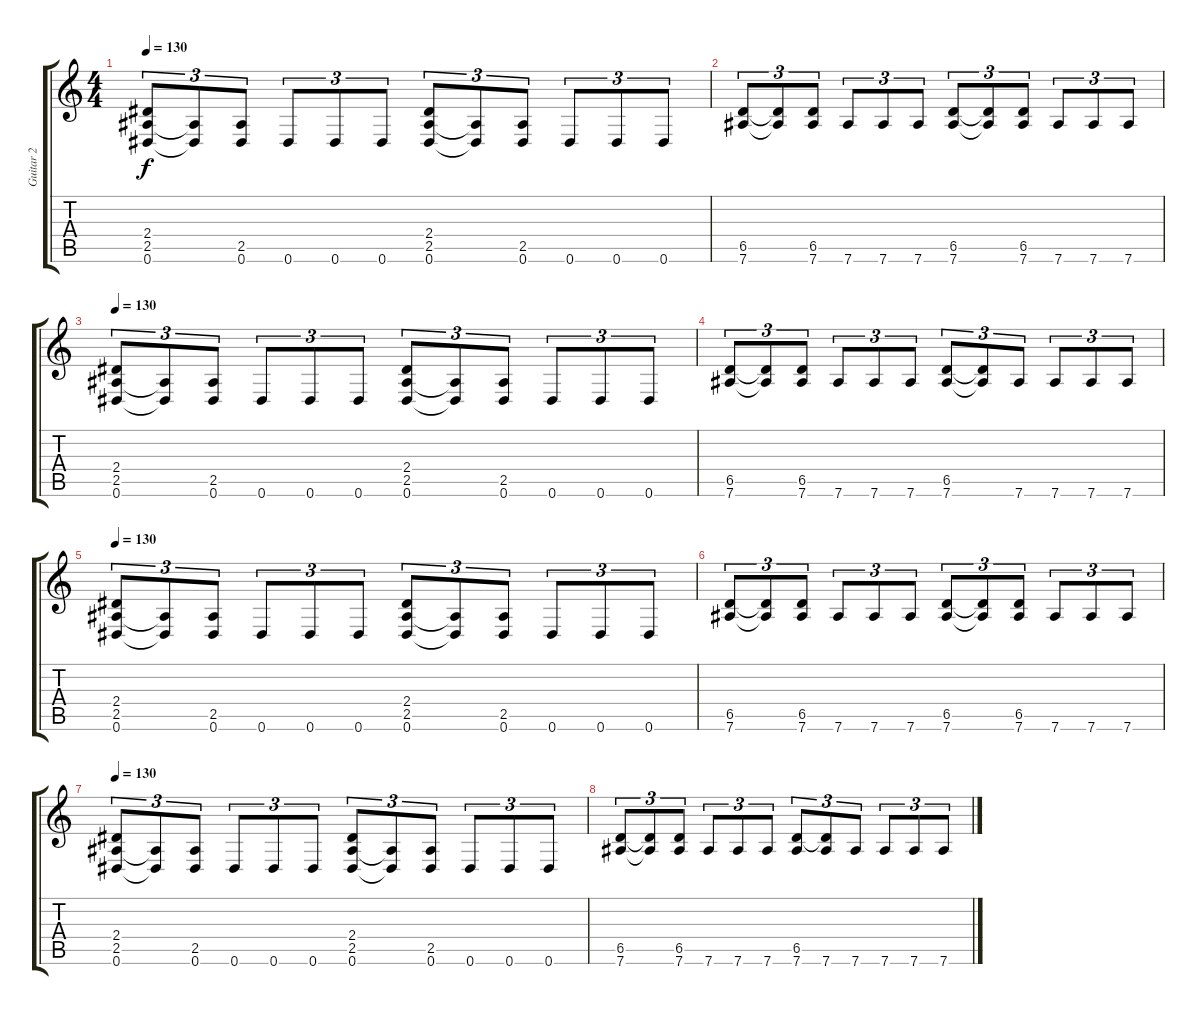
\track ("Guitar 2" "Guitar 2") {instrument distortionguitar}
\staff {score tabs}
\tuning (Eb4 Bb3 Gb3 Db3 Ab2 Eb2) {hide}
\ts (4 4)
\tempo 130
\clef g2
\ks c
(2.4 2.5 0.6).8{tu (3 2) dy f volume 15} (2.5{t} 0.6{t}).8{tu (3 2)} (2.5 0.6).8{tu (3 2)} 0.6.8{tu (3 2)} 0.6.8{tu (3 2)} 0.6.8{tu (3 2)} (2.4 2.5 0.6).8{tu (3 2)} (2.5{t} 0.6{t}).8{tu (3 2)} (2.5 0.6).8{tu (3 2)} 0.6.8{tu (3 2)} 0.6.8{tu (3 2)} 0.6.8{tu (3 2)} |
(6.5 7.6).8{tu (3 2)} (6.5{t} 7.6{t}).8{tu (3 2)} (6.5 7.6).8{tu (3 2)} 7.6.8{tu (3 2)} 7.6.8{tu (3 2)} 7.6.8{tu (3 2)} (6.5 7.6).8{tu (3 2)} (6.5{t} 7.6{t}).8{tu (3 2)} (6.5 7.6).8{tu (3 2)} 7.6.8{tu (3 2)} 7.6.8{tu (3 2)} 7.6.8{tu (3 2)} |
\tempo 130
(2.4 2.5 0.6).8{tu (3 2)} (2.5{t} 0.6{t}).8{tu (3 2)} (2.5 0.6).8{tu (3 2)} 0.6.8{tu (3 2)} 0.6.8{tu (3 2)} 0.6.8{tu (3 2)} (2.4 2.5 0.6).8{tu (3 2)} (2.5{t} 0.6{t}).8{tu (3 2)} (2.5 0.6).8{tu (3 2)} 0.6.8{tu (3 2)} 0.6.8{tu (3 2)} 0.6.8{tu (3 2)} |
(6.5 7.6).8{tu (3 2)} (6.5{t} 7.6{t}).8{tu (3 2)} (6.5 7.6).8{tu (3 2)} 7.6.8{tu (3 2)} 7.6.8{tu (3 2)} 7.6.8{tu (3 2)} (6.5 7.6).8{tu (3 2)} (6.5{t} 7.6{t}).8{tu (3 2)} 7.6.8{tu (3 2)} 7.6.8{tu (3 2)} 7.6.8{tu (3 2)} 7.6.8{tu (3 2)} |
\tempo 130
(2.4 2.5 0.6).8{tu (3 2)} (2.5{t} 0.6{t}).8{tu (3 2)} (2.5 0.6).8{tu (3 2)} 0.6.8{tu (3 2)} 0.6.8{tu (3 2)} 0.6.8{tu (3 2)} (2.4 2.5 0.6).8{tu (3 2)} (2.5{t} 0.6{t}).8{tu (3 2)} (2.5 0.6).8{tu (3 2)} 0.6.8{tu (3 2)} 0.6.8{tu (3 2)} 0.6.8{tu (3 2)} |
(6.5 7.6).8{tu (3 2)} (6.5{t} 7.6{t}).8{tu (3 2)} (6.5 7.6).8{tu (3 2)} 7.6.8{tu (3 2)} 7.6.8{tu (3 2)} 7.6.8{tu (3 2)} (6.5 7.6).8{tu (3 2)} (6.5{t} 7.6{t}).8{tu (3 2)} (6.5 7.6).8{tu (3 2)} 7.6.8{tu (3 2)} 7.6.8{tu (3 2)} 7.6.8{tu (3 2)} |
\tempo 130
(2.4 2.5 0.6).8{tu (3 2)} (2.5{t} 0.6{t}).8{tu (3 2)} (2.5 0.6).8{tu (3 2)} 0.6.8{tu (3 2)} 0.6.8{tu (3 2)} 0.6.8{tu (3 2)} (2.4 2.5 0.6).8{tu (3 2)} (2.5{t} 0.6{t}).8{tu (3 2)} (2.5 0.6).8{tu (3 2)} 0.6.8{tu (3 2)} 0.6.8{tu (3 2)} 0.6.8{tu (3 2)} |
(6.5 7.6).8{tu (3 2)} (6.5{t} 7.6{t}).8{tu (3 2)} (6.5 7.6).8{tu (3 2)} 7.6.8{tu (3 2)} 7.6.8{tu (3 2)} 7.6.8{tu (3 2)} (6.5 7.6).8{tu (3 2)} (6.5{t} 7.6).8{tu (3 2)} 7.6.8{tu (3 2)} 7.6.8{tu (3 2)} 7.6.8{tu (3 2)} 7.6.8{tu (3 2)}
